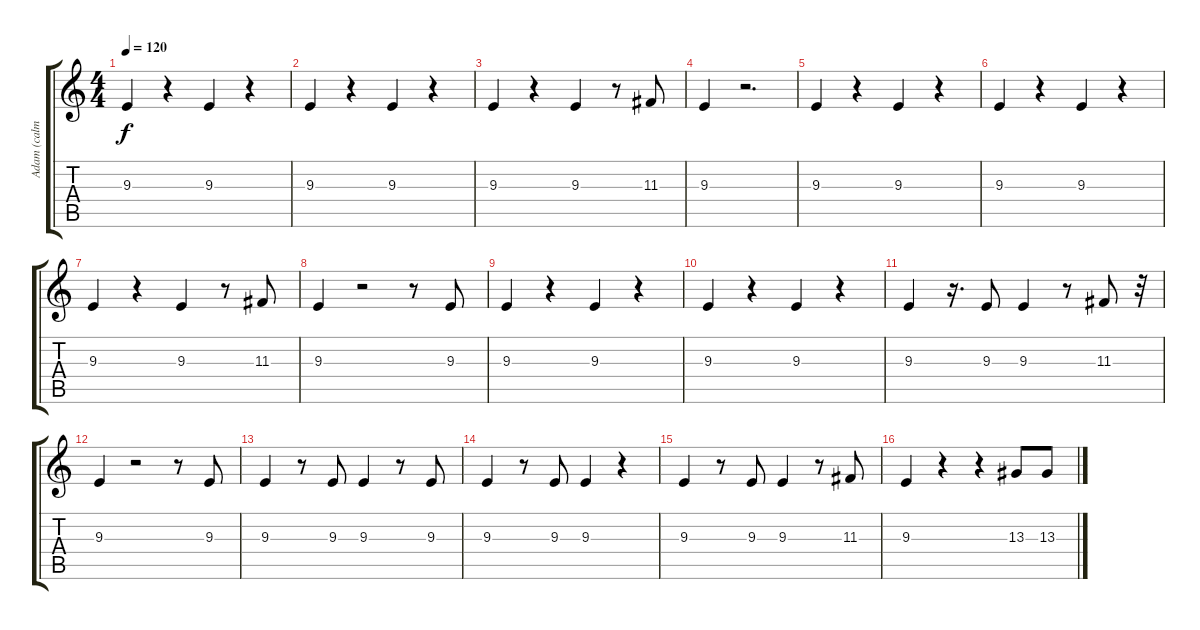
\track ("Adam (calm)" "Adam (calm") {instrument flute}
\staff {score tabs}
\tuning (E4 B3 G3 D3 A2 E2) {hide}
\ts (4 4)
\tempo 120
\clef g2
\ks c
9.3.4{dy f instrument flute} r.4 9.3.4 r.4 |
9.3.4 r.4 9.3.4 r.4 |
9.3.4 r.4 9.3.4 r.8 11.3.8 |
9.3.4 r.2{d} |
9.3.4 r.4 9.3.4 r.4 |
9.3.4 r.4 9.3.4 r.4 |
9.3.4 r.4 9.3.4 r.8 11.3.8 |
9.3.4 r.2 r.8 9.3.8 |
9.3.4 r.4 9.3.4 r.4 |
9.3.4 r.4 9.3.4 r.4 |
9.3.4 r.16{d} 9.3.8 9.3.4 r.8 11.3.8 r.32 |
9.3.4 r.2 r.8 9.3.8 |
9.3.4 r.8 9.3.8 9.3.4 r.8 9.3.8 |
9.3.4 r.8 9.3.8 9.3.4 r.4 |
9.3.4 r.8 9.3.8 9.3.4 r.8 11.3.8 |
9.3.4 r.4 r.4 13.3.8 13.3.8
